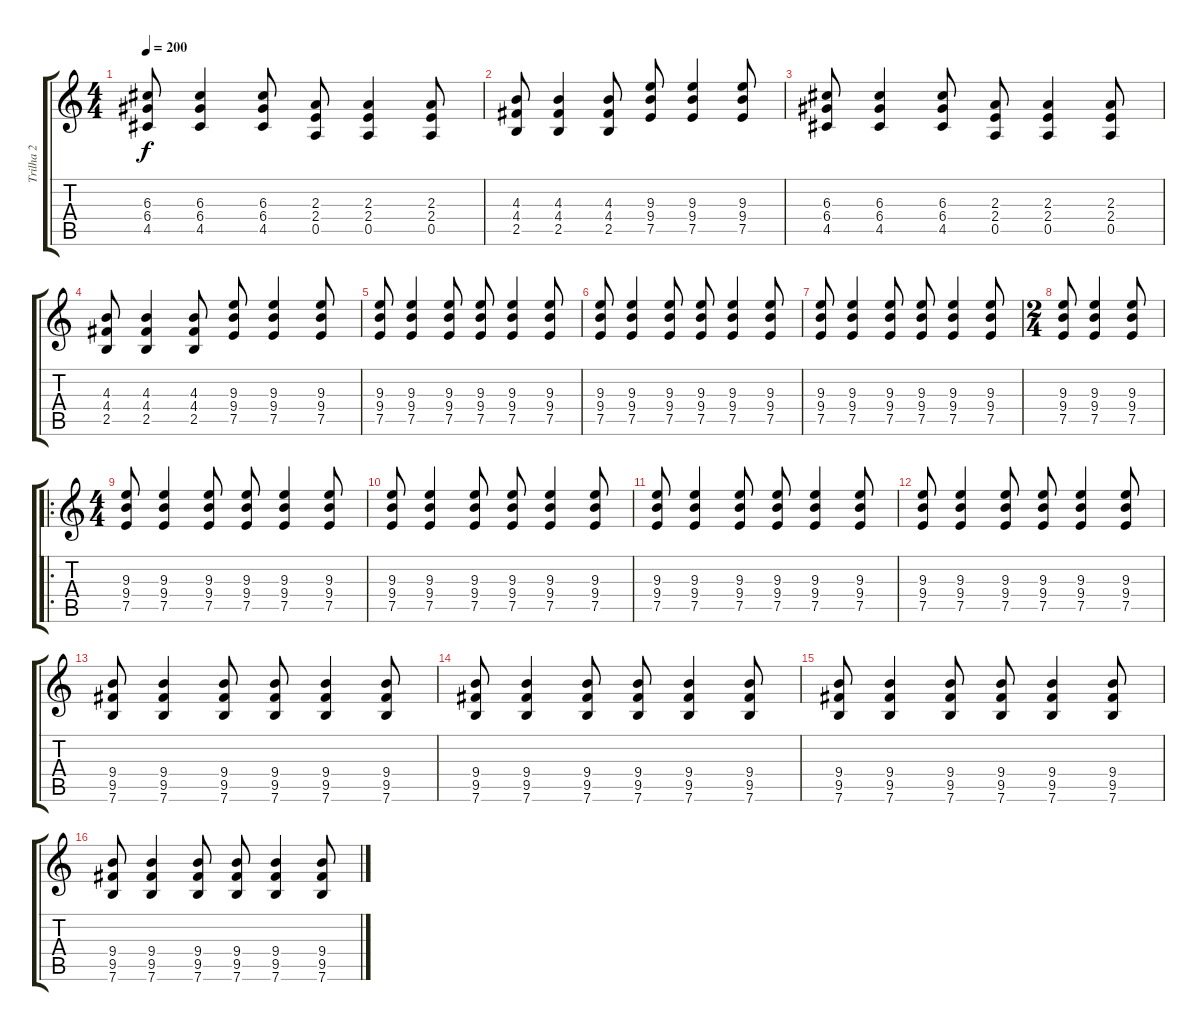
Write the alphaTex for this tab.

\track ("Trilha 2" "Trilha 2") {instrument distortionguitar}
\staff {score tabs}
\tuning (E4 B3 G3 D3 A2 E2) {hide}
\ts (4 4)
\tempo 200
\clef g2
\ks c
(6.3 6.4 4.5).8{dy f instrument distortionguitar} (6.3 6.4 4.5).4 (6.3 6.4 4.5).8 (2.3 2.4 0.5).8 (2.3 2.4 0.5).4 (2.3 2.4 0.5).8 |
(4.3 4.4 2.5).8 (4.3 4.4 2.5).4 (4.3 4.4 2.5).8 (9.3 9.4 7.5).8 (9.3 9.4 7.5).4 (9.3 9.4 7.5).8 |
(6.3 6.4 4.5).8 (6.3 6.4 4.5).4 (6.3 6.4 4.5).8 (2.3 2.4 0.5).8 (2.3 2.4 0.5).4 (2.3 2.4 0.5).8 |
(4.3 4.4 2.5).8 (4.3 4.4 2.5).4 (4.3 4.4 2.5).8 (9.3 9.4 7.5).8 (9.3 9.4 7.5).4 (9.3 9.4 7.5).8 |
(9.3 9.4 7.5).8 (9.3 9.4 7.5).4 (9.3 9.4 7.5).8 (9.3 9.4 7.5).8 (9.3 9.4 7.5).4 (9.3 9.4 7.5).8 |
(9.3 9.4 7.5).8 (9.3 9.4 7.5).4 (9.3 9.4 7.5).8 (9.3 9.4 7.5).8 (9.3 9.4 7.5).4 (9.3 9.4 7.5).8 |
(9.3 9.4 7.5).8 (9.3 9.4 7.5).4 (9.3 9.4 7.5).8 (9.3 9.4 7.5).8 (9.3 9.4 7.5).4 (9.3 9.4 7.5).8 |
\ts (2 4)
(9.3 9.4 7.5).8 (9.3 9.4 7.5).4 (9.3 9.4 7.5).8 |
\ro
\ts (4 4)
(9.3 9.4 7.5).8 (9.3 9.4 7.5).4 (9.3 9.4 7.5).8 (9.3 9.4 7.5).8 (9.3 9.4 7.5).4 (9.3 9.4 7.5).8 |
(9.3 9.4 7.5).8 (9.3 9.4 7.5).4 (9.3 9.4 7.5).8 (9.3 9.4 7.5).8 (9.3 9.4 7.5).4 (9.3 9.4 7.5).8 |
(9.3 9.4 7.5).8 (9.3 9.4 7.5).4 (9.3 9.4 7.5).8 (9.3 9.4 7.5).8 (9.3 9.4 7.5).4 (9.3 9.4 7.5).8 |
(9.3 9.4 7.5).8 (9.3 9.4 7.5).4 (9.3 9.4 7.5).8 (9.3 9.4 7.5).8 (9.3 9.4 7.5).4 (9.3 9.4 7.5).8 |
(9.4 9.5 7.6).8 (9.4 9.5 7.6).4 (9.4 9.5 7.6).8 (9.4 9.5 7.6).8 (9.4 9.5 7.6).4 (9.4 9.5 7.6).8 |
(9.4 9.5 7.6).8 (9.4 9.5 7.6).4 (9.4 9.5 7.6).8 (9.4 9.5 7.6).8 (9.4 9.5 7.6).4 (9.4 9.5 7.6).8 |
(9.4 9.5 7.6).8 (9.4 9.5 7.6).4 (9.4 9.5 7.6).8 (9.4 9.5 7.6).8 (9.4 9.5 7.6).4 (9.4 9.5 7.6).8 |
(9.4 9.5 7.6).8 (9.4 9.5 7.6).4 (9.4 9.5 7.6).8 (9.4 9.5 7.6).8 (9.4 9.5 7.6).4 (9.4 9.5 7.6).8
